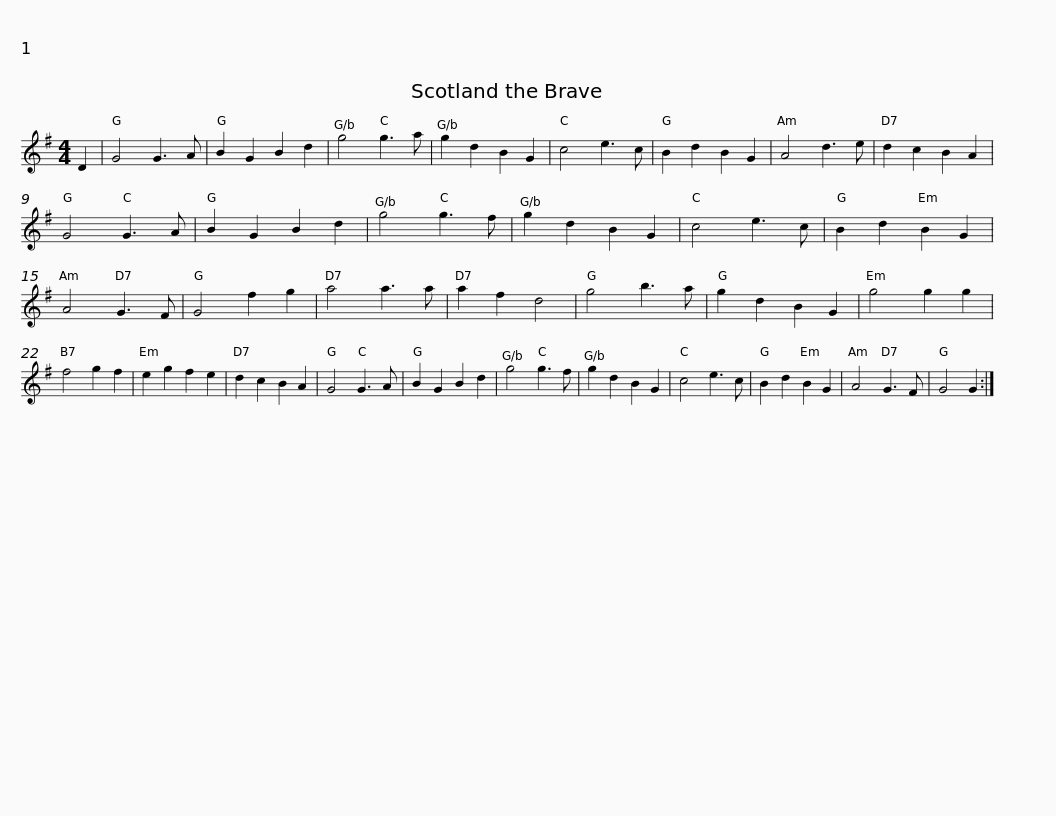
X:1
L:1/8
M:4/4
I:linebreak $
K:G
V:1 treble
V:1
 D2 | G4 G3 A | B2 G2 B2 d2 | g4 g3 a | g2 d2 B2 G2 |$ %5
 c4 e3 c | B2 d2 B2 G2 | A4 d3 e | d2 c2 B2 A2 |$ G4 G3 A | %10
 B2 G2 B2 d2 | g4 g3 f | g2 d2 B2 G2 |$ c4 e3 c | B2 d2 B2 G2 | %15
 A4 G3 F | G4 f2 g2 |$ a4 a3 a | a2 f2 d4 | g4 b3 a | %20
 g2 d2 B2 G2 |$ g4 g2 g2 | f4 g2 f2 | e2 g2 f2 e2 | d2 c2 B2 A2 |$ %25
 G4 G3 A | B2 G2 B2 d2 | g4 g3 f | g2 d2 B2 G2 |$ c4 e3 c | %30
 B2 d2 B2 G2 | A4 G3 F | G4 G2 :| %33
